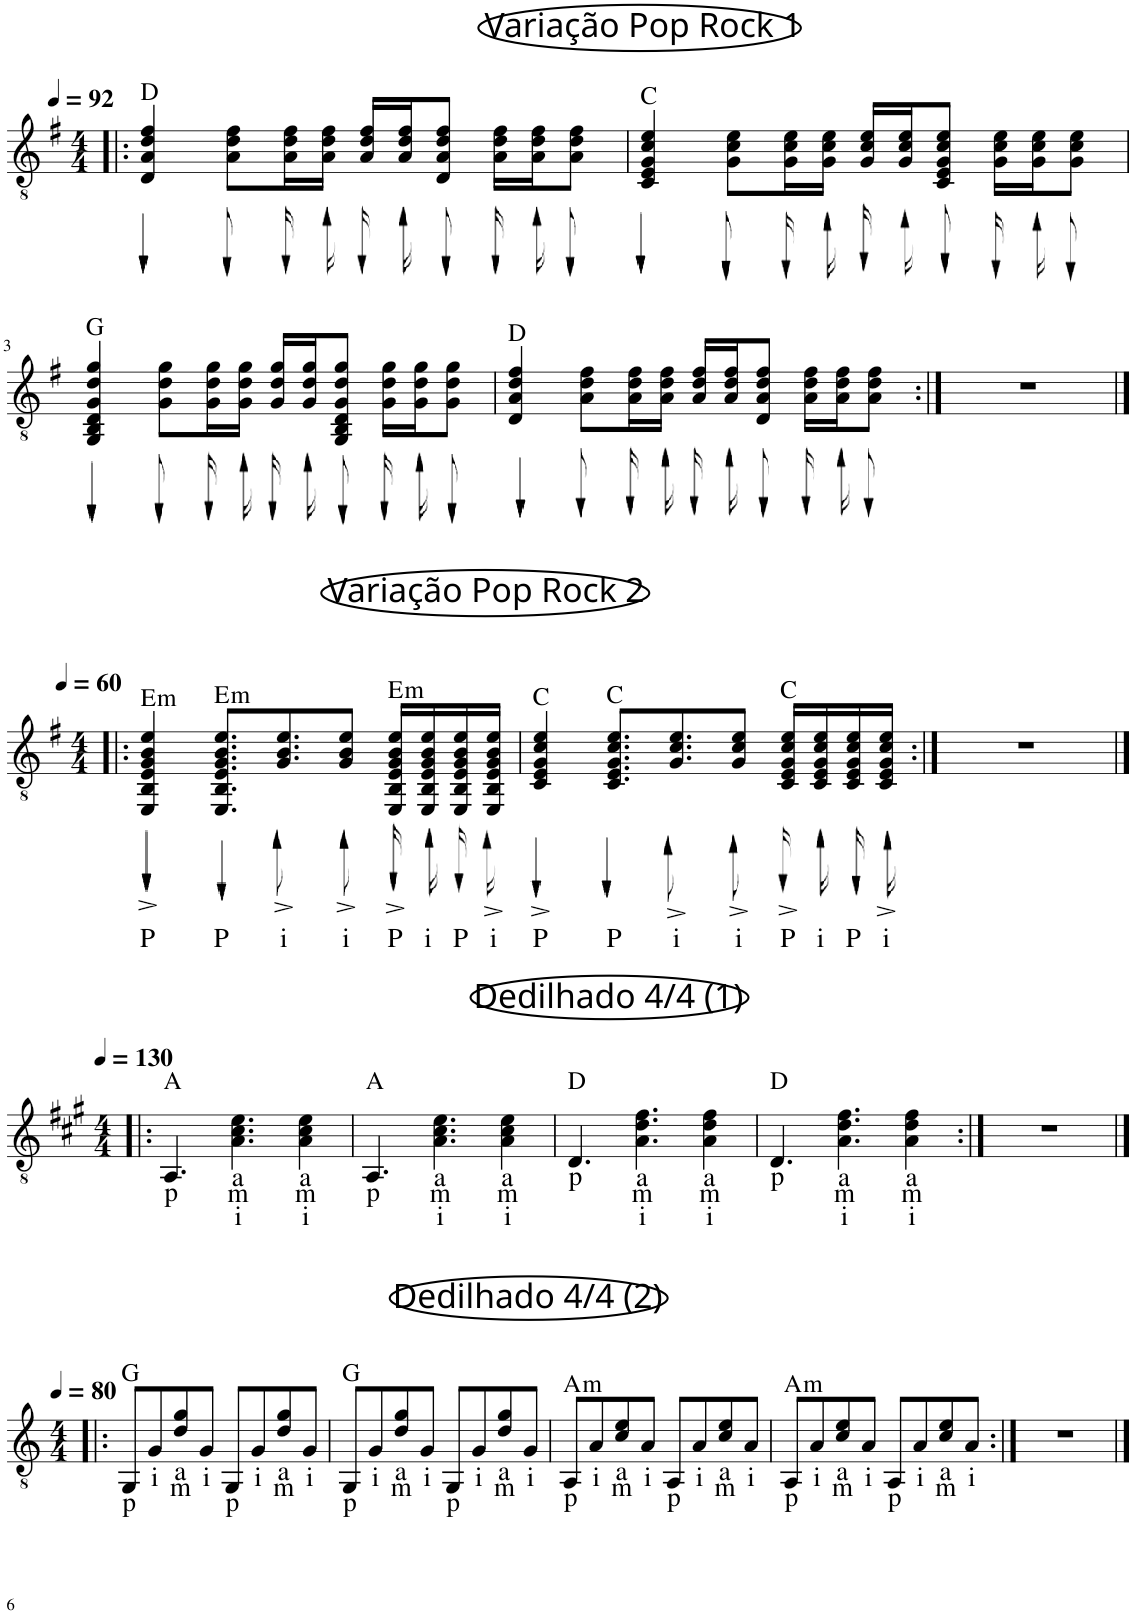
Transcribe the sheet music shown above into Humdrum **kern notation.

**kern	**text	**text	**text	**text	**text	**harte
*part1	*part1	*part1	*part1	*part1	*part1	*part1
*staff1	*staff1	*staff1	*staff1	*staff1	*staff1	*
*I"Violão acústico	*	*	*	*	*	*
*I'Viol.	*	*	*	*	*	*
!!LO:PB:g=z
*clefGv2	*	*	*	*	*	*
*k[f#]	*	*	*	*	*	*
*M4/4	*	*	*	*	*	*
*MM92	*	*	*	*	*	*
=1!|:	=1!|:	=1!|:	=1!|:	=1!|:	=1!|:	=1!|:
4D/ 4A/ 4d/ 4f#/	.	.	.	.	.	D:maj
8A\ 8d\ 8f#\L	.	.	.	.	.	.
16A\ 16d\ 16f#\L	.	.	.	.	.	.
16A\ 16d\ 16f#\JJ	.	.	.	.	.	.
16A/ 16d/ 16f#/LL	.	.	.	.	.	.
16A/ 16d/ 16f#/J	.	.	.	.	.	.
8D/ 8A/ 8d/ 8f#/J	.	.	.	.	.	.
16A\ 16d\ 16f#\LL	.	.	.	.	.	.
16A\ 16d\ 16f#\J	.	.	.	.	.	.
8A\ 8d\ 8f#\J	.	.	.	.	.	.
=2	=2	=2	=2	=2	=2	=2
!LO:TX:a:t=Variação Pop Rock 1	!	!	!	!	!	!
4C/ 4E/ 4G/ 4c/ 4e/	.	.	.	.	.	C:maj
8G\ 8c\ 8e\L	.	.	.	.	.	.
16G\ 16c\ 16e\L	.	.	.	.	.	.
16G\ 16c\ 16e\JJ	.	.	.	.	.	.
16G/ 16c/ 16e/LL	.	.	.	.	.	.
16G/ 16c/ 16e/J	.	.	.	.	.	.
8C/ 8E/ 8G/ 8c/ 8e/J	.	.	.	.	.	.
16G\ 16c\ 16e\LL	.	.	.	.	.	.
16G\ 16c\ 16e\J	.	.	.	.	.	.
8G\ 8c\ 8e\J	.	.	.	.	.	.
!!LO:LB:g=z
=3	=3	=3	=3	=3	=3	=3
4GG/ 4BB/ 4D/ 4G/ 4d/ 4g/	.	.	.	.	.	G:maj
8G\ 8d\ 8g\L	.	.	.	.	.	.
16G\ 16d\ 16g\L	.	.	.	.	.	.
16G\ 16d\ 16g\JJ	.	.	.	.	.	.
16G/ 16d/ 16g/LL	.	.	.	.	.	.
16G/ 16d/ 16g/J	.	.	.	.	.	.
8GG/ 8BB/ 8D/ 8G/ 8d/ 8g/J	.	.	.	.	.	.
16G\ 16d\ 16g\LL	.	.	.	.	.	.
16G\ 16d\ 16g\J	.	.	.	.	.	.
8G\ 8d\ 8g\J	.	.	.	.	.	.
=4	=4	=4	=4	=4	=4	=4
4D/ 4A/ 4d/ 4f#/	.	.	.	.	.	D:maj
8A\ 8d\ 8f#\L	.	.	.	.	.	.
16A\ 16d\ 16f#\L	.	.	.	.	.	.
16A\ 16d\ 16f#\JJ	.	.	.	.	.	.
16A/ 16d/ 16f#/LL	.	.	.	.	.	.
16A/ 16d/ 16f#/J	.	.	.	.	.	.
8D/ 8A/ 8d/ 8f#/J	.	.	.	.	.	.
16A\ 16d\ 16f#\LL	.	.	.	.	.	.
16A\ 16d\ 16f#\J	.	.	.	.	.	.
8A\ 8d\ 8f#\J	.	.	.	.	.	.
=5:|!	=5:|!	=5:|!	=5:|!	=5:|!	=5:|!	=5:|!
1r	.	.	.	.	.	.
!!LO:LB:g=z
=1|!:	=1|!:	=1|!:	=1|!:	=1|!:	=1|!:	=1|!:
*k[f#]	*	*	*	*	*	*
*M4/4	*	*	*	*	*	*
*MM60	*	*	*	*	*	*
!	!	!	!	!	!LO:LY:b	!LO:H:kt=m
4EE/^< 4BB/^< 4E/^< 4G/^< 4B/^< 4e/^<	.	.	.	.	P	E:min
!	!	!	!	!	!LO:LY:b	!LO:H:kt=m
8.EE/ 8.BB/ 8.E/ 8.G/ 8.B/ 8.e/L	.	.	.	.	P	E:min
!	!	!	!	!	!LO:LY:b	!
8.G/^< 8.B/^< 8.e/^<	.	.	.	.	i	.
!	!	!	!	!	!LO:LY:b	!
8G/^< 8B/^< 8e/^<J	.	.	.	.	i	.
!	!	!	!	!	!LO:LY:b	!LO:H:kt=m
16EE/^ 16BB/^ 16E/^ 16G/^ 16B/^ 16e/^LL	.	.	.	.	P	E:min
!	!	!	!	!	!LO:LY:b	!
16EE/ 16BB/ 16E/ 16G/ 16B/ 16e/	.	.	.	.	i	.
!	!	!	!	!	!LO:LY:b	!
16EE/ 16BB/ 16E/ 16G/ 16B/ 16e/	.	.	.	.	P	.
!	!	!	!	!	!LO:LY:b	!
16EE/^ 16BB/^ 16E/^ 16G/^ 16B/^ 16e/^JJ	.	.	.	.	i	.
=2	=2	=2	=2	=2	=2	=2
!LO:TX:a:t=Variação Pop Rock 2	!	!	!	!	!	!
!	!	!	!	!	!LO:LY:b	!
4C/^ 4E/^ 4G/^ 4c/^ 4e/^	.	.	.	.	P	C:maj
!	!	!	!	!	!LO:LY:b	!
8.C/ 8.E/ 8.G/ 8.c/ 8.e/L	.	.	.	.	P	C:maj
!	!	!	!	!	!LO:LY:b	!
8.G/^< 8.c/^< 8.e/^<	.	.	.	.	i	.
!	!	!	!	!	!LO:LY:b	!
8G/^< 8c/^< 8e/^<J	.	.	.	.	i	.
!	!	!	!	!	!LO:LY:b	!
16C/^ 16E/^ 16G/^ 16c/^ 16e/^LL	.	.	.	.	P	C:maj
!	!	!	!	!	!LO:LY:b	!
16C/ 16E/ 16G/ 16c/ 16e/	.	.	.	.	i	.
!	!	!	!	!	!LO:LY:b	!
16C/ 16E/ 16G/ 16c/ 16e/	.	.	.	.	P	.
!	!	!	!	!	!LO:LY:b	!
16C/^ 16E/^ 16G/^ 16c/^ 16e/^JJ	.	.	.	.	i	.
=3:|!	=3:|!	=3:|!	=3:|!	=3:|!	=3:|!	=3:|!
1r	.	.	.	.	.	.
!!LO:LB:g=z
=1|!:	=1|!:	=1|!:	=1|!:	=1|!:	=1|!:	=1|!:
*k[f#c#g#]	*	*	*	*	*	*
*M4/4	*	*	*	*	*	*
*MM130	*	*	*	*	*	*
!LO:TX:a:t=Dedilhado 4/4 (1)	!	!	!	!	!	!
4.AA</	.	.	.	.	.	A:maj
4.A\<<< 4.c#\<<< 4.e\<<<	.	.	.	.	.	.
4A\<<< 4c#\<<< 4e\<<<	.	.	.	.	.	.
=2	=2	=2	=2	=2	=2	=2
4.AA</	.	.	.	.	.	A:maj
4.A\<<< 4.c#\<<< 4.e\<<<	.	.	.	.	.	.
4A\<<< 4c#\<<< 4e\<<<	.	.	.	.	.	.
=3	=3	=3	=3	=3	=3	=3
4.D</	.	.	.	.	.	D:maj
4.A\<<< 4.d\<<< 4.f#\<<<	.	.	.	.	.	.
4A\<<< 4d\<<< 4f#\<<<	.	.	.	.	.	.
=4	=4	=4	=4	=4	=4	=4
4.D</	.	.	.	.	.	D:maj
4.A\<<< 4.d\<<< 4.f#\<<<	.	.	.	.	.	.
4A\<<< 4d\<<< 4f#\<<<	.	.	.	.	.	.
=5:|!	=5:|!	=5:|!	=5:|!	=5:|!	=5:|!	=5:|!
1r	.	.	.	.	.	.
!!LO:LB:g=z
=1|!:	=1|!:	=1|!:	=1|!:	=1|!:	=1|!:	=1|!:
*k[]	*	*	*	*	*	*
*M4/4	*	*	*	*	*	*
*MM80	*	*	*	*	*	*
8GG</L	.	.	.	.	.	G:maj
8G</	.	.	.	.	.	.
8d/<< 8g/<<	.	.	.	.	.	.
8G</J	.	.	.	.	.	.
8GG</L	.	.	.	.	.	.
8G</	.	.	.	.	.	.
8d/<< 8g/<<	.	.	.	.	.	.
8G</J	.	.	.	.	.	.
=2	=2	=2	=2	=2	=2	=2
8GG</L	.	.	.	.	.	G:maj
8G</	.	.	.	.	.	.
8d/<< 8g/<<	.	.	.	.	.	.
8G</J	.	.	.	.	.	.
!LO:TX:a:t=Dedilhado 4/4 (2)	!	!	!	!	!	!
8GG</L	.	.	.	.	.	.
8G</	.	.	.	.	.	.
8d/<< 8g/<<	.	.	.	.	.	.
8G</J	.	.	.	.	.	.
=3	=3	=3	=3	=3	=3	=3
!	!	!	!	!	!	!LO:H:kt=m
8AA</L	.	.	.	.	.	A:min
8A</	.	.	.	.	.	.
8c/<< 8e/<<	.	.	.	.	.	.
8A</J	.	.	.	.	.	.
8AA</L	.	.	.	.	.	.
8A</	.	.	.	.	.	.
8c/<< 8e/<<	.	.	.	.	.	.
8A</J	.	.	.	.	.	.
=4	=4	=4	=4	=4	=4	=4
!	!	!	!	!	!	!LO:H:kt=m
8AA</L	.	.	.	.	.	A:min
8A</	.	.	.	.	.	.
8c/<< 8e/<<	.	.	.	.	.	.
8A</J	.	.	.	.	.	.
8AA</L	.	.	.	.	.	.
8A</	.	.	.	.	.	.
8c/<< 8e/<<	.	.	.	.	.	.
8A</J	.	.	.	.	.	.
=5:|!	=5:|!	=5:|!	=5:|!	=5:|!	=5:|!	=5:|!
1r	.	.	.	.	.	.
==	==	==	==	==	==	==
*-	*-	*-	*-	*-	*-	*-
